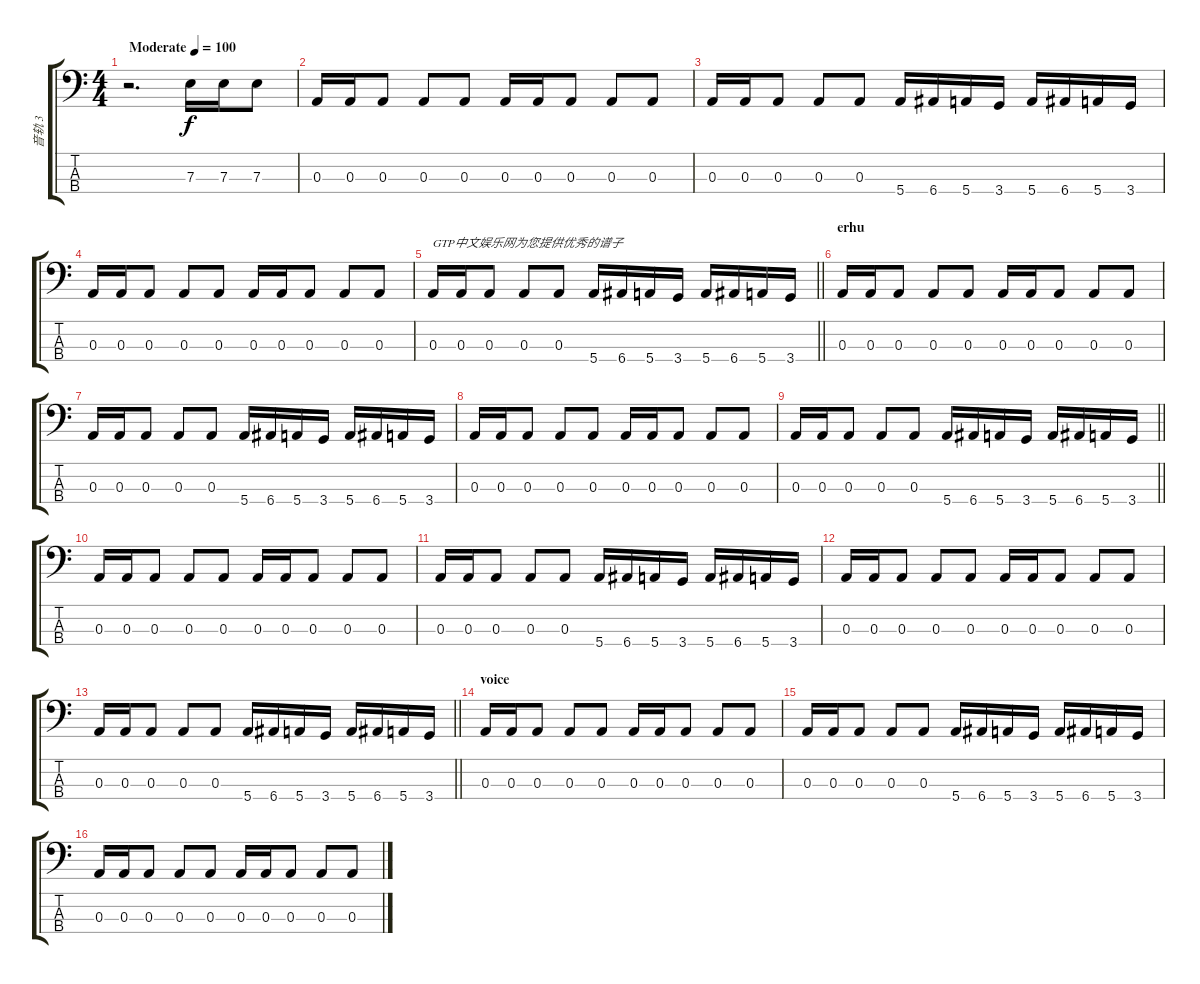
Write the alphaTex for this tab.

\track ("音轨 3" "音轨 3") {instrument electricbassfinger}
\staff {score tabs}
\tuning (G2 D2 A1 E1) {hide}
\ts (4 4)
\tempo (100 "Moderate")
\clef f4
\ks c
r.2{d dy f instrument electricbassfinger} 7.3.16 7.3.16 7.3.8 |
0.3.16 0.3.16 0.3.8 0.3.8 0.3.8 0.3.16 0.3.16 0.3.8 0.3.8 0.3.8 |
0.3.16 0.3.16 0.3.8 0.3.8 0.3.8 5.4.16 6.4.16 5.4.16 3.4.16 5.4.16 6.4.16 5.4.16 3.4.16 |
0.3.16 0.3.16 0.3.8 0.3.8 0.3.8 0.3.16 0.3.16 0.3.8 0.3.8 0.3.8 |
\barLineRight lightlight
0.3.16{txt "GTP中文娱乐网为您提供优秀的谱子"} 0.3.16 0.3.8 0.3.8 0.3.8 5.4.16 6.4.16 5.4.16 3.4.16 5.4.16 6.4.16 5.4.16 3.4.16 |
\section ("" "erhu")
0.3.16 0.3.16 0.3.8 0.3.8 0.3.8 0.3.16 0.3.16 0.3.8 0.3.8 0.3.8 |
0.3.16 0.3.16 0.3.8 0.3.8 0.3.8 5.4.16 6.4.16 5.4.16 3.4.16 5.4.16 6.4.16 5.4.16 3.4.16 |
0.3.16 0.3.16 0.3.8 0.3.8 0.3.8 0.3.16 0.3.16 0.3.8 0.3.8 0.3.8 |
\barLineRight lightlight
0.3.16 0.3.16 0.3.8 0.3.8 0.3.8 5.4.16 6.4.16 5.4.16 3.4.16 5.4.16 6.4.16 5.4.16 3.4.16 |
0.3.16 0.3.16 0.3.8 0.3.8 0.3.8 0.3.16 0.3.16 0.3.8 0.3.8 0.3.8 |
0.3.16 0.3.16 0.3.8 0.3.8 0.3.8 5.4.16 6.4.16 5.4.16 3.4.16 5.4.16 6.4.16 5.4.16 3.4.16 |
0.3.16 0.3.16 0.3.8 0.3.8 0.3.8 0.3.16 0.3.16 0.3.8 0.3.8 0.3.8 |
\barLineRight lightlight
0.3.16 0.3.16 0.3.8 0.3.8 0.3.8 5.4.16 6.4.16 5.4.16 3.4.16 5.4.16 6.4.16 5.4.16 3.4.16 |
\section ("" "voice")
0.3.16 0.3.16 0.3.8 0.3.8 0.3.8 0.3.16 0.3.16 0.3.8 0.3.8 0.3.8 |
0.3.16 0.3.16 0.3.8 0.3.8 0.3.8 5.4.16 6.4.16 5.4.16 3.4.16 5.4.16 6.4.16 5.4.16 3.4.16 |
0.3.16 0.3.16 0.3.8 0.3.8 0.3.8 0.3.16 0.3.16 0.3.8 0.3.8 0.3.8
